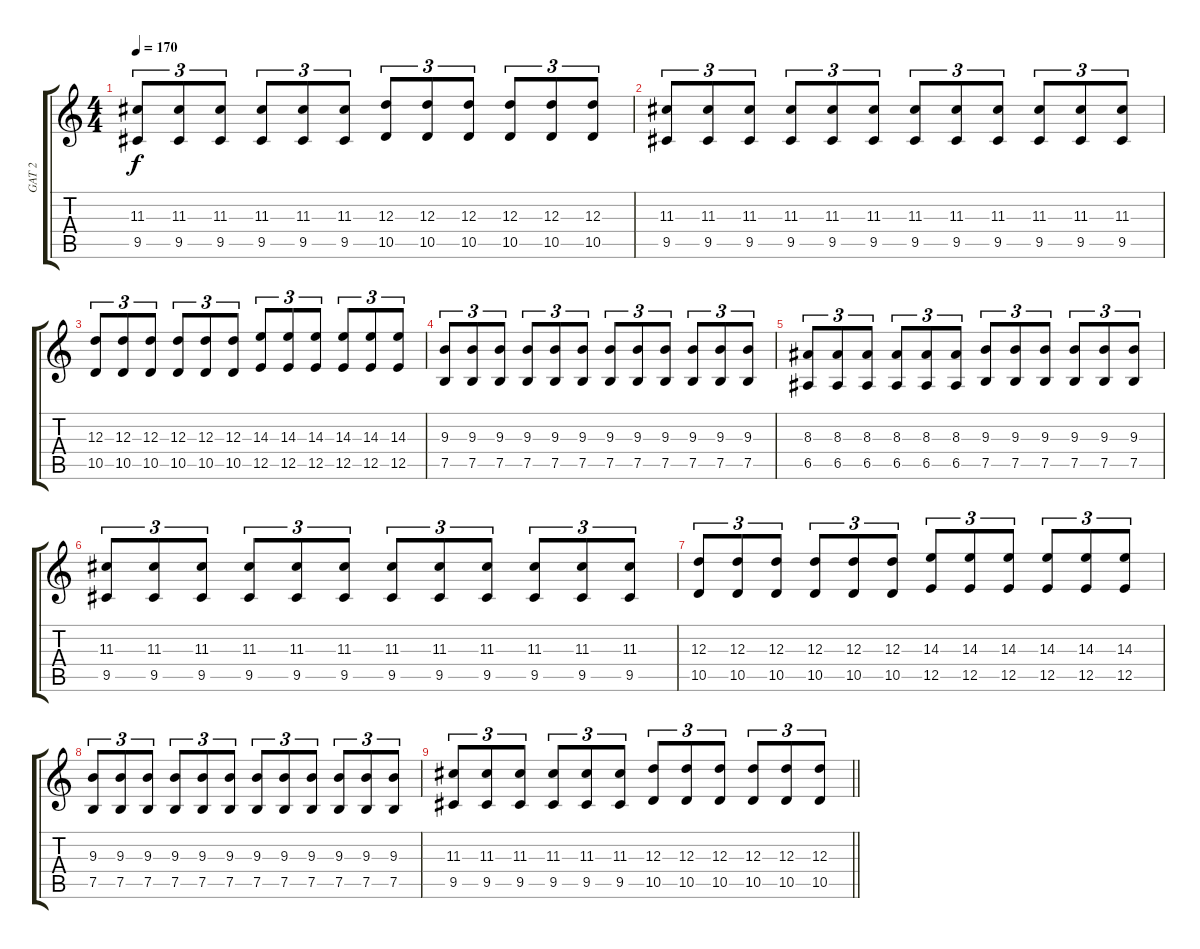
\track ("GAT 2" "GAT 2") {instrument distortionguitar}
\staff {score tabs}
\tuning (B3 Gb3 D3 A2 E2 B1) {hide}
\ts (4 4)
\tempo 170
\clef g2
\ks c
(11.3 9.5).8{tu (3 2) dy f} (11.3 9.5).8{tu (3 2)} (11.3 9.5).8{tu (3 2)} (11.3 9.5).8{tu (3 2)} (11.3 9.5).8{tu (3 2)} (11.3 9.5).8{tu (3 2)} (12.3 10.5).8{tu (3 2)} (12.3 10.5).8{tu (3 2)} (12.3 10.5).8{tu (3 2)} (12.3 10.5).8{tu (3 2)} (12.3 10.5).8{tu (3 2)} (12.3 10.5).8{tu (3 2)} |
(11.3 9.5).8{tu (3 2)} (11.3 9.5).8{tu (3 2)} (11.3 9.5).8{tu (3 2)} (11.3 9.5).8{tu (3 2)} (11.3 9.5).8{tu (3 2)} (11.3 9.5).8{tu (3 2)} (11.3 9.5).8{tu (3 2)} (11.3 9.5).8{tu (3 2)} (11.3 9.5).8{tu (3 2)} (11.3 9.5).8{tu (3 2)} (11.3 9.5).8{tu (3 2)} (11.3 9.5).8{tu (3 2)} |
(12.3 10.5).8{tu (3 2)} (12.3 10.5).8{tu (3 2)} (12.3 10.5).8{tu (3 2)} (12.3 10.5).8{tu (3 2)} (12.3 10.5).8{tu (3 2)} (12.3 10.5).8{tu (3 2)} (14.3 12.5).8{tu (3 2)} (14.3 12.5).8{tu (3 2)} (14.3 12.5).8{tu (3 2)} (14.3 12.5).8{tu (3 2)} (14.3 12.5).8{tu (3 2)} (14.3 12.5).8{tu (3 2)} |
(9.3 7.5).8{tu (3 2)} (9.3 7.5).8{tu (3 2)} (9.3 7.5).8{tu (3 2)} (9.3 7.5).8{tu (3 2)} (9.3 7.5).8{tu (3 2)} (9.3 7.5).8{tu (3 2)} (9.3 7.5).8{tu (3 2)} (9.3 7.5).8{tu (3 2)} (9.3 7.5).8{tu (3 2)} (9.3 7.5).8{tu (3 2)} (9.3 7.5).8{tu (3 2)} (9.3 7.5).8{tu (3 2)} |
(8.3 6.5).8{tu (3 2)} (8.3 6.5).8{tu (3 2)} (8.3 6.5).8{tu (3 2)} (8.3 6.5).8{tu (3 2)} (8.3 6.5).8{tu (3 2)} (8.3 6.5).8{tu (3 2)} (9.3 7.5).8{tu (3 2)} (9.3 7.5).8{tu (3 2)} (9.3 7.5).8{tu (3 2)} (9.3 7.5).8{tu (3 2)} (9.3 7.5).8{tu (3 2)} (9.3 7.5).8{tu (3 2)} |
(11.3 9.5).8{tu (3 2)} (11.3 9.5).8{tu (3 2)} (11.3 9.5).8{tu (3 2)} (11.3 9.5).8{tu (3 2)} (11.3 9.5).8{tu (3 2)} (11.3 9.5).8{tu (3 2)} (11.3 9.5).8{tu (3 2)} (11.3 9.5).8{tu (3 2)} (11.3 9.5).8{tu (3 2)} (11.3 9.5).8{tu (3 2)} (11.3 9.5).8{tu (3 2)} (11.3 9.5).8{tu (3 2)} |
(12.3 10.5).8{tu (3 2)} (12.3 10.5).8{tu (3 2)} (12.3 10.5).8{tu (3 2)} (12.3 10.5).8{tu (3 2)} (12.3 10.5).8{tu (3 2)} (12.3 10.5).8{tu (3 2)} (14.3 12.5).8{tu (3 2)} (14.3 12.5).8{tu (3 2)} (14.3 12.5).8{tu (3 2)} (14.3 12.5).8{tu (3 2)} (14.3 12.5).8{tu (3 2)} (14.3 12.5).8{tu (3 2)} |
(9.3 7.5).8{tu (3 2)} (9.3 7.5).8{tu (3 2)} (9.3 7.5).8{tu (3 2)} (9.3 7.5).8{tu (3 2)} (9.3 7.5).8{tu (3 2)} (9.3 7.5).8{tu (3 2)} (9.3 7.5).8{tu (3 2)} (9.3 7.5).8{tu (3 2)} (9.3 7.5).8{tu (3 2)} (9.3 7.5).8{tu (3 2)} (9.3 7.5).8{tu (3 2)} (9.3 7.5).8{tu (3 2)} |
\barLineRight lightlight
(11.3 9.5).8{tu (3 2)} (11.3 9.5).8{tu (3 2)} (11.3 9.5).8{tu (3 2)} (11.3 9.5).8{tu (3 2)} (11.3 9.5).8{tu (3 2)} (11.3 9.5).8{tu (3 2)} (12.3 10.5).8{tu (3 2)} (12.3 10.5).8{tu (3 2)} (12.3 10.5).8{tu (3 2)} (12.3 10.5).8{tu (3 2)} (12.3 10.5).8{tu (3 2)} (12.3 10.5).8{tu (3 2)}
